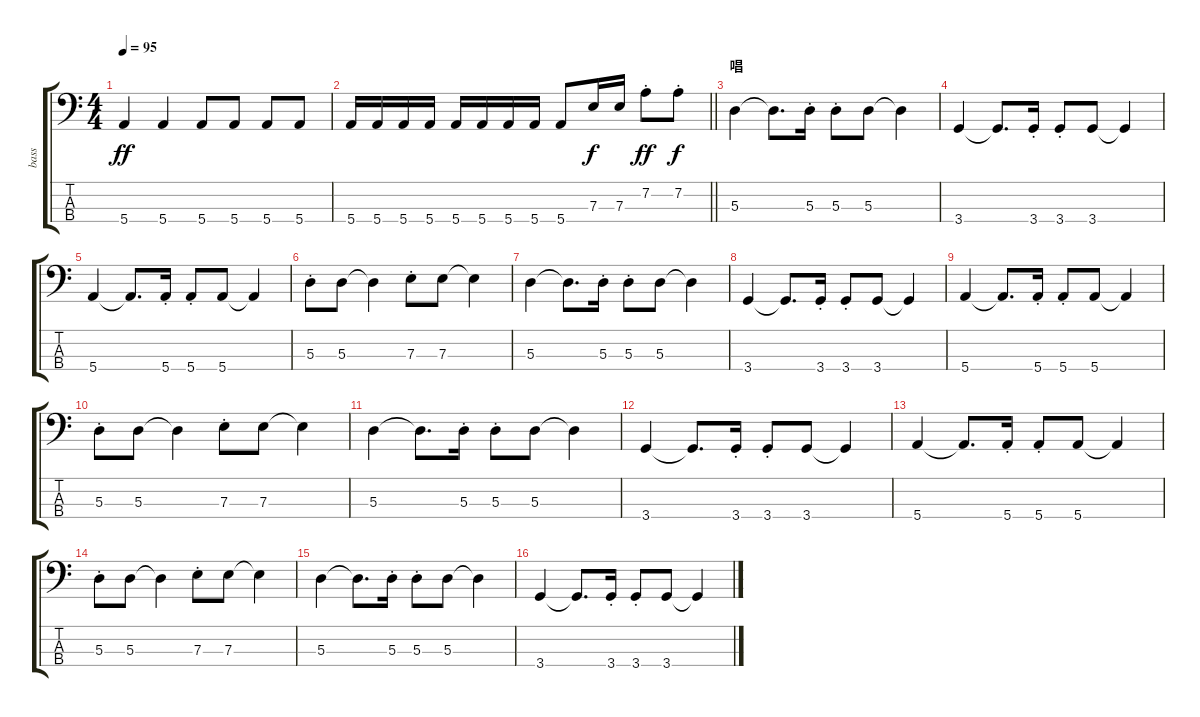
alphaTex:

\track ("bass" "bass") {instrument electricbassfinger}
\staff {score tabs}
\tuning (G2 D2 A1 E1) {hide}
\ts (4 4)
\tempo 95
\clef f4
\ks c
5.4.4{dy ff} 5.4.4 5.4.8 5.4.8 5.4.8 5.4.8 |
\barLineRight lightlight
5.4.16 5.4.16 5.4.16 5.4.16 5.4.16 5.4.16 5.4.16 5.4.16 5.4.8 7.3.16{dy f} 7.3.16 7.2{st}.8{dy ff} 7.2{st}.8{dy f} |
\section ("" "唱")
5.3.4 5.3{t}.8{d} 5.3{st}.16 5.3{st}.8 5.3.8 5.3{t}.4 |
3.4.4 3.4{t}.8{d} 3.4{st}.16 3.4{st}.8 3.4.8 3.4{t}.4 |
5.4.4 5.4{t}.8{d} 5.4{st}.16 5.4{st}.8 5.4.8 5.4{t}.4 |
5.3{st}.8 5.3.8 5.3{t}.4 7.3{st}.8 7.3.8 7.3{t}.4 |
5.3.4 5.3{t}.8{d} 5.3{st}.16 5.3{st}.8 5.3.8 5.3{t}.4 |
3.4.4 3.4{t}.8{d} 3.4{st}.16 3.4{st}.8 3.4.8 3.4{t}.4 |
5.4.4 5.4{t}.8{d} 5.4{st}.16 5.4{st}.8 5.4.8 5.4{t}.4 |
5.3{st}.8 5.3.8 5.3{t}.4 7.3{st}.8 7.3.8 7.3{t}.4 |
5.3.4 5.3{t}.8{d} 5.3{st}.16 5.3{st}.8 5.3.8 5.3{t}.4 |
3.4.4 3.4{t}.8{d} 3.4{st}.16 3.4{st}.8 3.4.8 3.4{t}.4 |
5.4.4 5.4{t}.8{d} 5.4{st}.16 5.4{st}.8 5.4.8 5.4{t}.4 |
5.3{st}.8 5.3.8 5.3{t}.4 7.3{st}.8 7.3.8 7.3{t}.4 |
5.3.4 5.3{t}.8{d} 5.3{st}.16 5.3{st}.8 5.3.8 5.3{t}.4 |
3.4.4 3.4{t}.8{d} 3.4{st}.16 3.4{st}.8 3.4.8 3.4{t}.4
